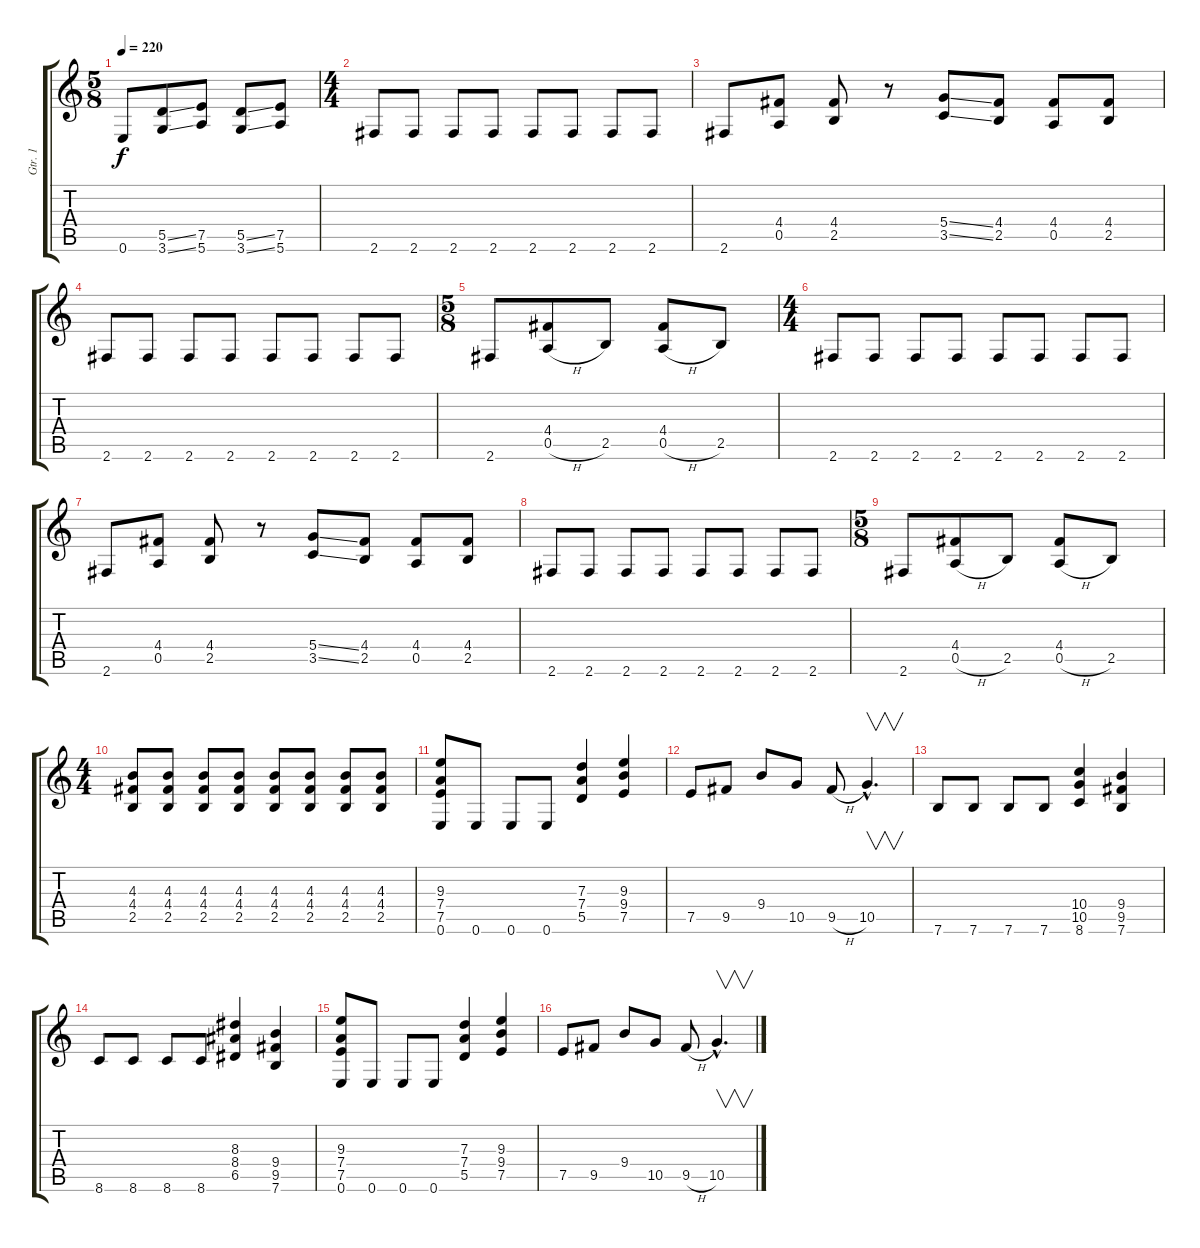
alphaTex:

\track ("Gtr. 1" "Gtr. 1") {instrument distortionguitar}
\staff {score tabs}
\tuning (E4 B3 G3 D3 A2 E2) {hide}
\ts (5 8)
\tempo 220
\clef g2
\ks c
0.6.8{dy f} (5.5{ss} 3.6{ss}).8 (7.5 5.6).8 (5.5{ss} 3.6{ss}).8 (7.5 5.6).8 |
\ts (4 4)
2.6.8 2.6.8 2.6.8 2.6.8 2.6.8 2.6.8 2.6.8 2.6.8 |
2.6.8 (4.4 0.5).8 (4.4 2.5).8 r.8 (5.4{ss} 3.5{ss}).8 (4.4 2.5).8 (4.4 0.5).8 (4.4 2.5).8 |
2.6.8 2.6.8 2.6.8 2.6.8 2.6.8 2.6.8 2.6.8 2.6.8 |
\ts (5 8)
2.6.8 (4.4 0.5{h}).8 2.5.8 (4.4 0.5{h}).8 2.5.8 |
\ts (4 4)
2.6.8 2.6.8 2.6.8 2.6.8 2.6.8 2.6.8 2.6.8 2.6.8 |
2.6.8 (4.4 0.5).8 (4.4 2.5).8 r.8 (5.4{ss} 3.5{ss}).8 (4.4 2.5).8 (4.4 0.5).8 (4.4 2.5).8 |
2.6.8 2.6.8 2.6.8 2.6.8 2.6.8 2.6.8 2.6.8 2.6.8 |
\ts (5 8)
2.6.8 (4.4 0.5{h}).8 2.5.8 (4.4 0.5{h}).8 2.5.8 |
\ts (4 4)
(4.3 4.4 2.5).8 (4.3 4.4 2.5).8 (4.3 4.4 2.5).8 (4.3 4.4 2.5).8 (4.3 4.4 2.5).8 (4.3 4.4 2.5).8 (4.3 4.4 2.5).8 (4.3 4.4 2.5).8 |
(9.3 7.4 7.5 0.6).8 0.6.8 0.6.8 0.6.8 (7.3 7.4 5.5).4 (9.3 9.4 7.5).4 |
7.5.8 9.5.8 9.4.8 10.5.8 9.5{h}.8 10.5{hac}.4{v d} |
7.6.8 7.6.8 7.6.8 7.6.8 (10.4 10.5 8.6).4 (9.4 9.5 7.6).4 |
8.6.8 8.6.8 8.6.8 8.6.8 (8.3 8.4 6.5).4 (9.4 9.5 7.6).4 |
(9.3 7.4 7.5 0.6).8 0.6.8 0.6.8 0.6.8 (7.3 7.4 5.5).4 (9.3 9.4 7.5).4 |
7.5.8 9.5.8 9.4.8 10.5.8 9.5{h}.8 10.5{hac}.4{v d}
